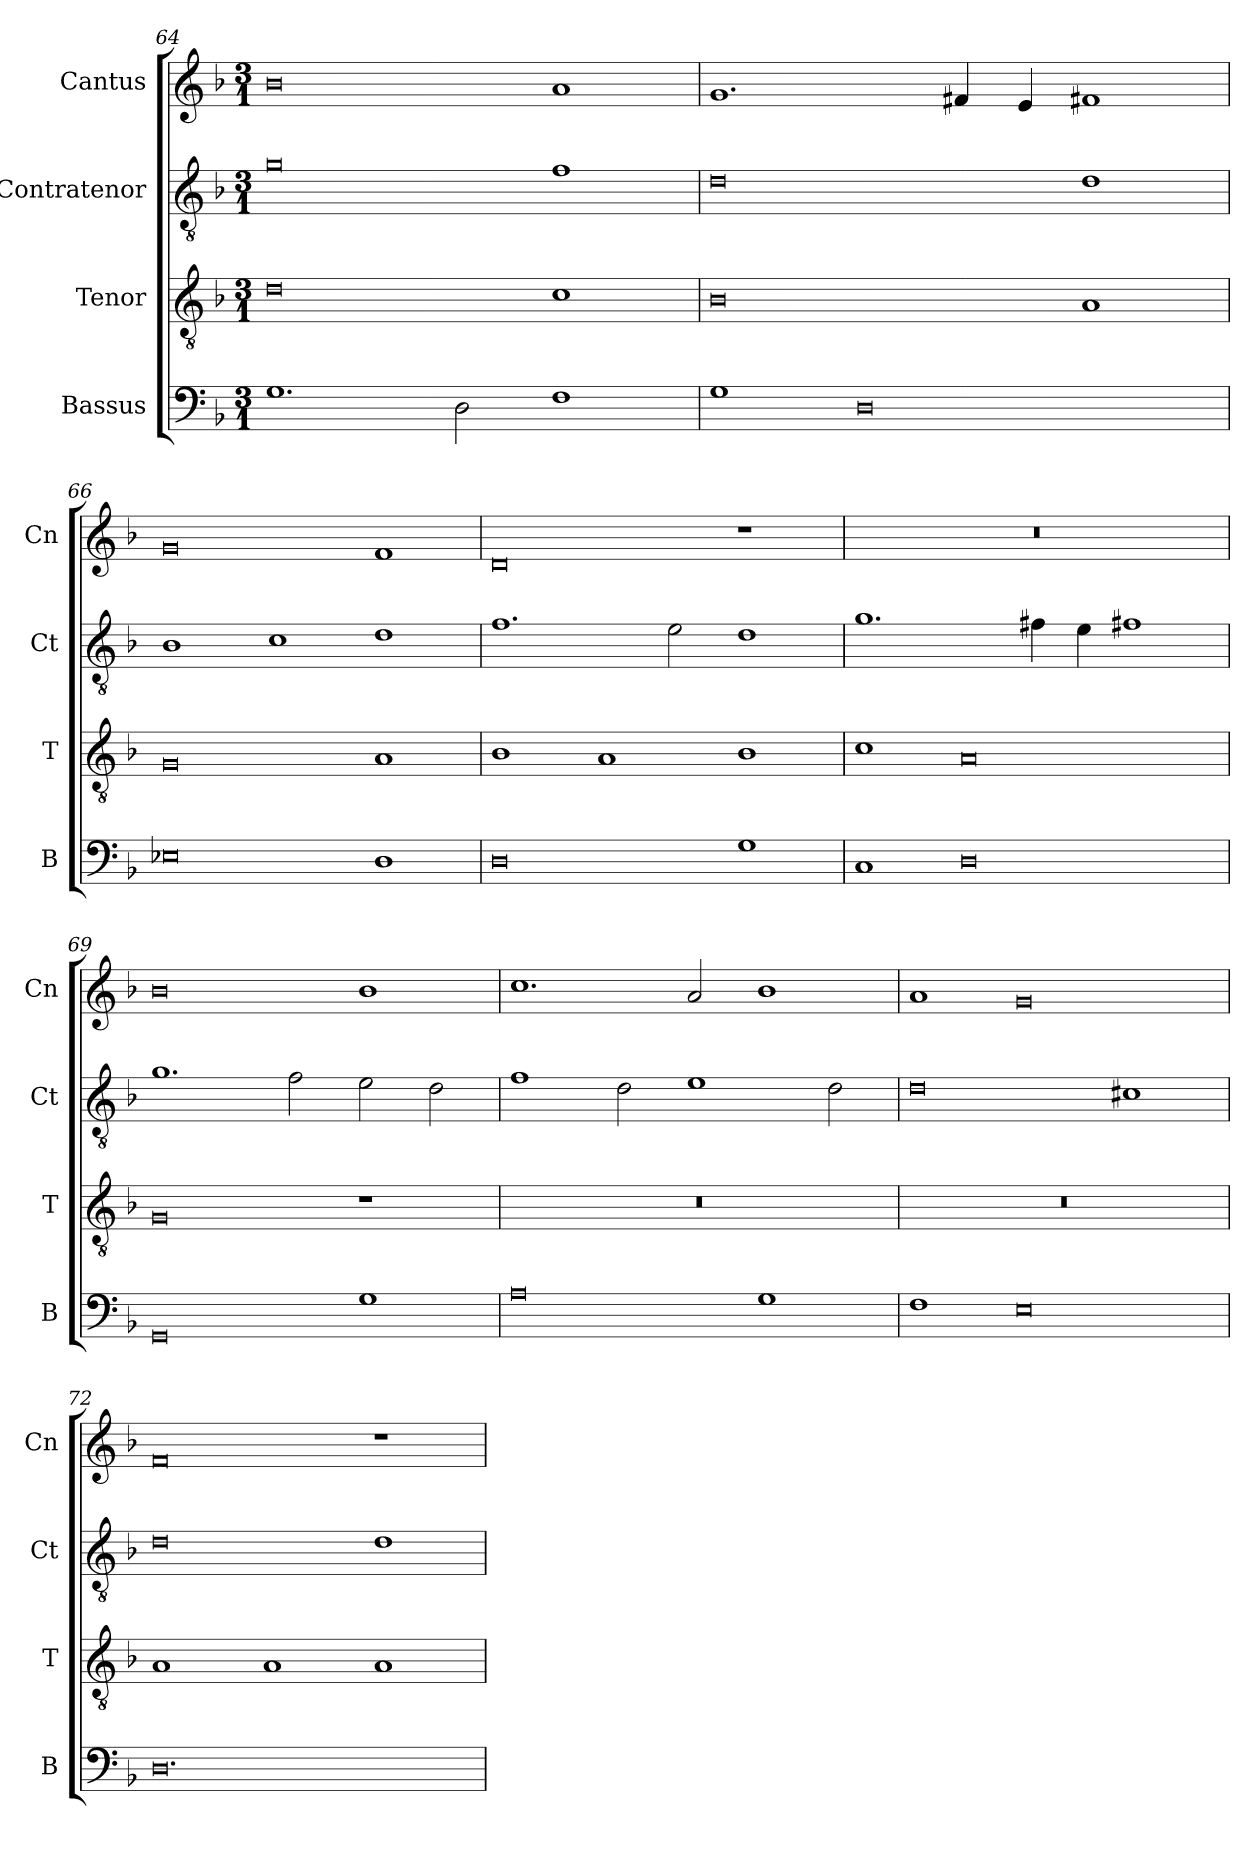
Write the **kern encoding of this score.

**kern	**kern	**kern	**kern
*part4	*part3	*part2	*part1
*staff4	*staff3	*staff2	*staff1
*I"Bassus	*I"Tenor	*I"Contratenor	*I"Cantus
*I'B	*I'T	*I'Ct	*I'Cn
*clefF4	*clefGv2	*clefGv2	*clefG2
*k[b-]	*k[b-]	*k[b-]	*k[b-]
*M3/1	*M3/1	*M3/1	*M3/1
=64	=64	=64	=64
1.G	0d	0g	0b-
2D\	.	.	.
1F	1c	1f	1a
=65	=65	=65	=65
1G	0B-	0d	1.g
0D	.	.	.
.	.	.	4f#X/
.	.	.	4e/
.	1A	1d	1f#X
=66	=66	=66	=66
0E-X	0G	1B-	0g
.	.	1c	.
1D	1A	1d	1f
=67	=67	=67	=67
0D	1B-	1.f	0d
.	1A	.	.
.	.	2e\	.
1G	1B-	1d	1r
=68	=68	=68	=68
1C	1c	1.g	0.r
0D	0A	.	.
.	.	4f#X\	.
.	.	4e\	.
.	.	1f#X	.
=69	=69	=69	=69
0GG	0G	1.g	0b-
.	.	2f\	.
1G	1r	2e\	1b-
.	.	2d\	.
=70	=70	=70	=70
0A	0.r	1f	1.cc
.	.	2d\	.
.	.	1e	2a/
1G	.	.	1b-
.	.	2d\	.
=71	=71	=71	=71
1F	0.r	0d	1a
0E	.	.	0g
.	.	1c#X	.
=72	=72	=72	=72
0.D	1A	0d	0f
.	1A	.	.
.	1A	1d	1r
=	=	=	=
*-	*-	*-	*-
